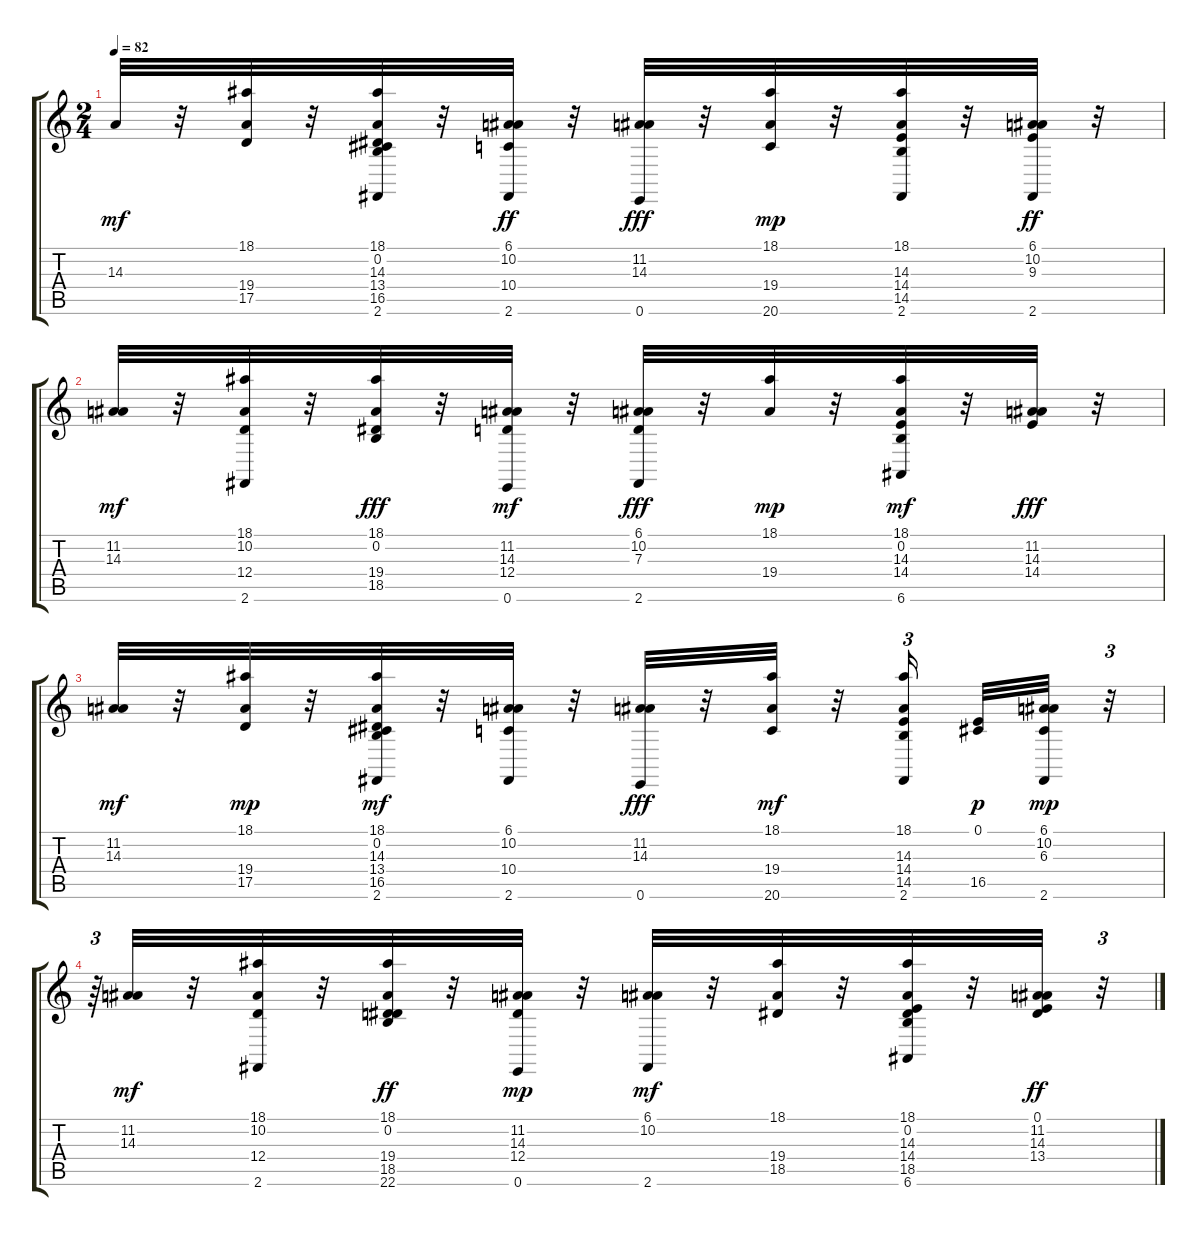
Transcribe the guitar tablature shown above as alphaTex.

\track "" {instrument acousticgrandpiano}
\staff {score tabs}
\tuning (E4 B3 G3 D3 A2 E2) {hide}
\ts (2 4)
\tempo 82
\clef g2
\ks c
14.3.32{dy mf} r.32 (18.1 19.4 17.5).32 r.32 (18.1 0.2 14.3 13.4 16.5 2.6).32 r.32 (6.1 10.2 10.4 2.6).32{dy ff} r.32 (11.2 14.3 0.6).32{dy fff} r.32 (18.1 19.4 20.6).32{dy mp} r.32 (18.1 14.3 14.4 14.5 2.6).32 r.32 (6.1 10.2 9.3 2.6).32{dy ff} r.32 |
(11.2 14.3).32{dy mf} r.32 (18.1 10.2 12.4 2.6).32 r.32 (18.1 0.2 19.4 18.5).32{dy fff} r.32 (11.2 14.3 12.4 0.6).32{dy mf} r.32 (6.1 10.2 7.3 2.6).32{dy fff} r.32 (18.1 19.4).32{dy mp} r.32 (18.1 0.2 14.3 14.4 6.6).32{dy mf} r.32 (11.2 14.3 14.4).32{dy fff} r.32 |
(11.2 14.3).32{dy mf} r.32 (18.1 19.4 17.5).32{dy mp} r.32 (18.1 0.2 14.3 13.4 16.5 2.6).32{dy mf} r.32 (6.1 10.2 10.4 2.6).32 r.32 (11.2 14.3 0.6).32{dy fff} r.32 (18.1 19.4 20.6).32{dy mf} r.32 (18.1 14.3 14.4 14.5 2.6).16{tu (3 2)} (0.1 16.5).32{dy p} (6.1 10.2 6.3 2.6).32{dy mp} r.32{tu (3 2)} |
r.64{tu (3 2)} (11.2 14.3).32{dy mf} r.32 (18.1 10.2 12.4 2.6).32 r.32 (18.1 0.2 19.4 18.5 22.6).32{dy ff} r.32 (11.2 14.3 12.4 0.6).32{dy mp} r.32 (6.1 10.2 2.6).32{dy mf} r.32 (18.1 19.4 18.5).32 r.32 (18.1 0.2 14.3 14.4 18.5 6.6).32 r.32 (0.1 11.2 14.3 13.4).32{dy ff} r.32{tu (3 2)}
